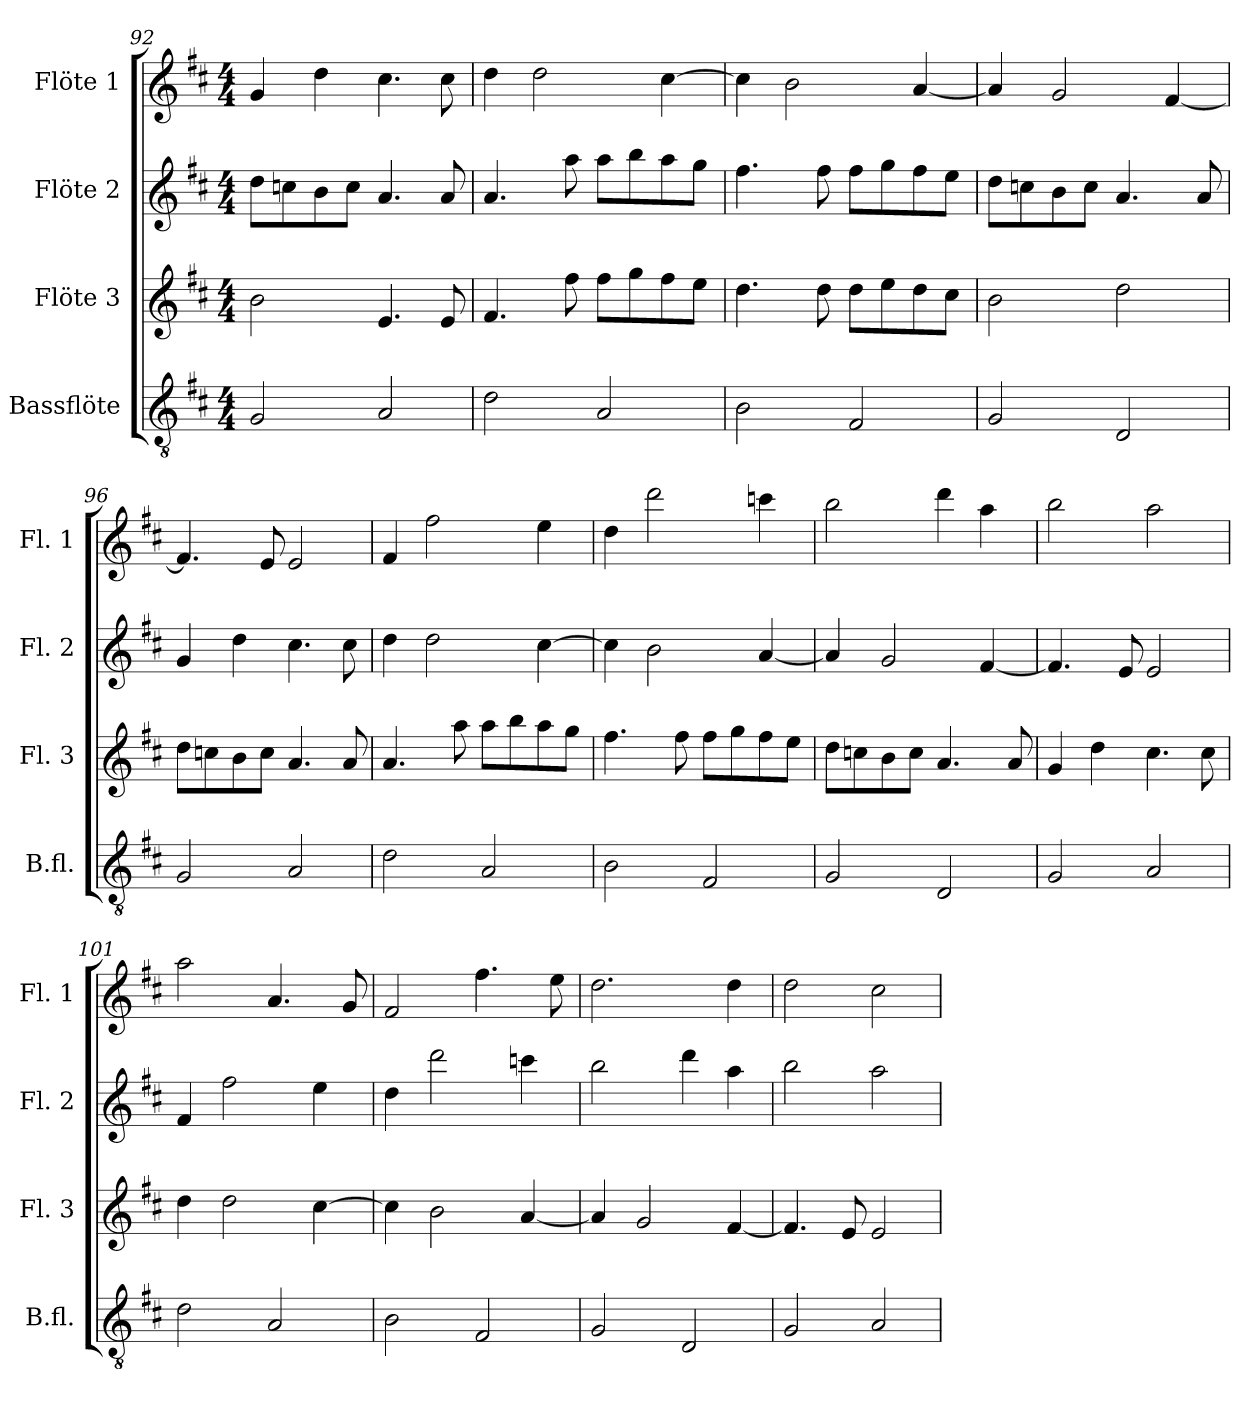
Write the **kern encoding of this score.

**kern	**kern	**kern	**kern
*part4	*part3	*part2	*part1
*staff4	*staff3	*staff2	*staff1
*I"Bassflöte	*I"Flöte 3	*I"Flöte 2	*I"Flöte 1
*I'B.fl.	*I'Fl. 3	*I'Fl. 2	*I'Fl. 1
*clefGv2	*clefG2	*clefG2	*clefG2
*k[f#c#]	*k[f#c#]	*k[f#c#]	*k[f#c#]
*M4/4	*M4/4	*M4/4	*M4/4
=92	=92	=92	=92
2G/	2b\	8dd\L	4g/
.	.	8ccn\	.
.	.	8b\	4dd\
.	.	8cc\J	.
2A/	4.e/	4.a/	4.cc#\
.	8e/	8a/	8cc#\
=93	=93	=93	=93
2d\	4.f#/	4.a/	4dd\
.	.	.	2dd\
.	8ff#\	8aa\	.
2A/	8ff#\L	8aa\L	.
.	8gg\	8bb\	.
.	8ff#\	8aa\	[4cc#\
.	8ee\J	8gg\J	.
=94	=94	=94	=94
2B\	4.dd\	4.ff#\	4cc#\]
.	.	.	2b\
.	8dd\	8ff#\	.
2F#/	8dd\L	8ff#\L	.
.	8ee\	8gg\	.
.	8dd\	8ff#\	[4a/
.	8cc#\J	8ee\J	.
!!LO:PB:g=z
=95	=95	=95	=95
2G/	2b\	8dd\L	4a/]
.	.	8ccn\	.
.	.	8b\	2g/
.	.	8cc\J	.
2D/	2dd\	4.a/	.
.	.	.	[4f#/
.	.	8a/	.
=96	=96	=96	=96
2G/	8dd\L	4g/	4.f#/]
.	8ccn\	.	.
.	8b\	4dd\	.
.	8cc\J	.	8e/
2A/	4.a/	4.cc#\	2e/
.	8a/	8cc#\	.
=97	=97	=97	=97
2d\	4.a/	4dd\	4f#/
.	.	2dd\	2ff#\
.	8aa\	.	.
2A/	8aa\L	.	.
.	8bb\	.	.
.	8aa\	[4cc#\	4ee\
.	8gg\J	.	.
=98	=98	=98	=98
2B\	4.ff#\	4cc#\]	4dd\
.	.	2b\	2ddd\
.	8ff#\	.	.
2F#/	8ff#\L	.	.
.	8gg\	.	.
.	8ff#\	[4a/	4cccn\
.	8ee\J	.	.
=99	=99	=99	=99
2G/	8dd\L	4a/]	2bb\
.	8ccn\	.	.
.	8b\	2g/	.
.	8cc\J	.	.
2D/	4.a/	.	4ddd\
.	.	[4f#/	4aa\
.	8a/	.	.
!!LO:LB:g=z
=100	=100	=100	=100
2G/	4g/	4.f#/]	2bb\
.	4dd\	.	.
.	.	8e/	.
2A/	4.cc#\	2e/	2aa\
.	8cc#\	.	.
=101	=101	=101	=101
2d\	4dd\	4f#/	2aa\
.	2dd\	2ff#\	.
2A/	.	.	4.a/
.	[4cc#\	4ee\	.
.	.	.	8g/
=102	=102	=102	=102
2B\	4cc#\]	4dd\	2f#/
.	2b\	2ddd\	.
2F#/	.	.	4.ff#\
.	[4a/	4cccn\	.
.	.	.	8ee\
=103	=103	=103	=103
2G/	4a/]	2bb\	2.dd\
.	2g/	.	.
2D/	.	4ddd\	.
.	[4f#/	4aa\	4dd\
=104	=104	=104	=104
2G/	4.f#/]	2bb\	2dd\
.	8e/	.	.
2A/	2e/	2aa\	2cc#\
=	=	=	=
*-	*-	*-	*-
